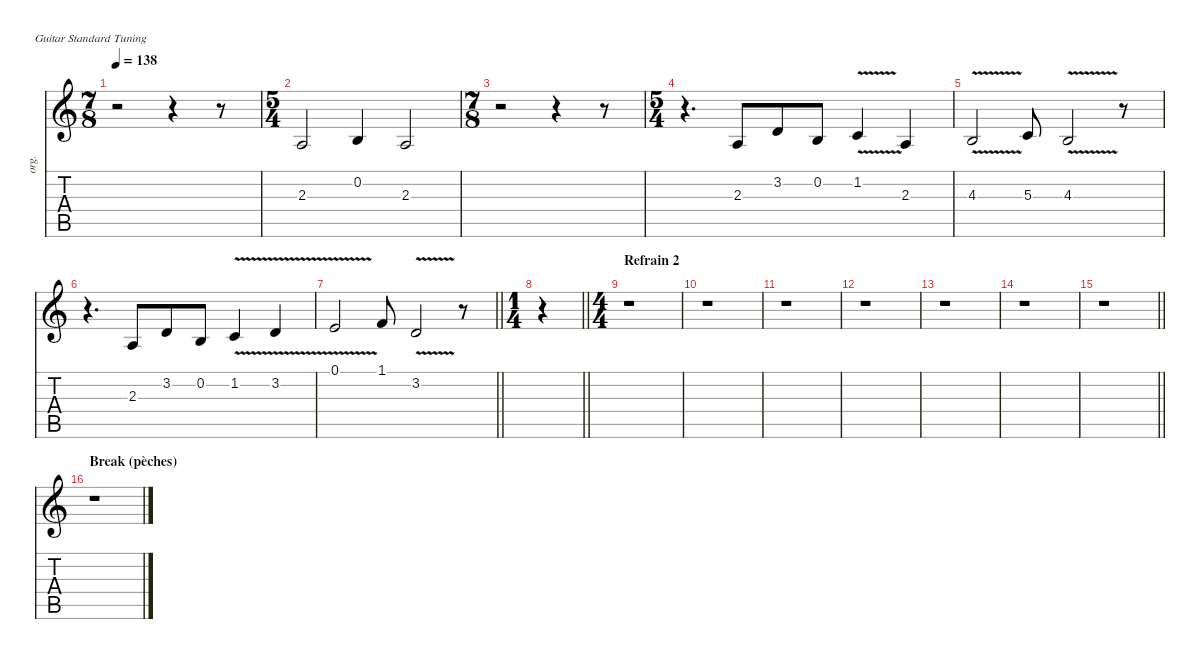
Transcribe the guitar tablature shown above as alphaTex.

\defaultSystemsLayout 4
\hideDynamics
\bracketExtendMode nobrackets
\track ("Chant" "org.") {instrument drawbarorgan}
\staff {score tabs}
\tuning (E4 B3 G3 D3 A2 E2)
\voice
\ts (7 8)
\beaming (8 3 2 2)
\tempo 138
\clef g2
\ks aminor
r.2{dy f} r.4 r.8 |
\ts (5 4)
\beaming (8 6 4)
2.3.2 0.2.4 2.3.2 |
\ts (7 8)
\beaming (8 6 4)
r.2 r.4 r.8 |
\ts (5 4)
\beaming (8 6 4)
r.4{d} 2.3.8 3.2.8 0.2.8 1.2{v}.4 2.3.4 |
4.3{v}.2 5.3.8 4.3{v}.2 r.8 |
r.4{d} 2.3.8 3.2.8 0.2.8 1.2{v}.4 3.2{v}.4 |
\barLineRight lightlight
0.1{v}.2 1.1.8 3.2{v}.2 r.8 |
\ts (1 4)
\beaming (8 2)
\barLineRight lightlight
r.4 |
\ts (4 4)
\beaming (8 2 2 2 2)
\section ("" "Refrain 2")
r.1 |
r.1 |
r.1 |
r.1 |
r.1 |
r.1 |
\barLineRight lightlight
r.1 |
\section ("" "Break (pèches)")
r.1
\voice
\clef g2
\ottava regular
\simile none
\ks aminor
|
|
|
|
|
|
\barLineRight lightlight
|
\barLineRight lightlight
r.4{dy mf} |
|
|
|
|
|
|
\barLineRight lightlight
|
